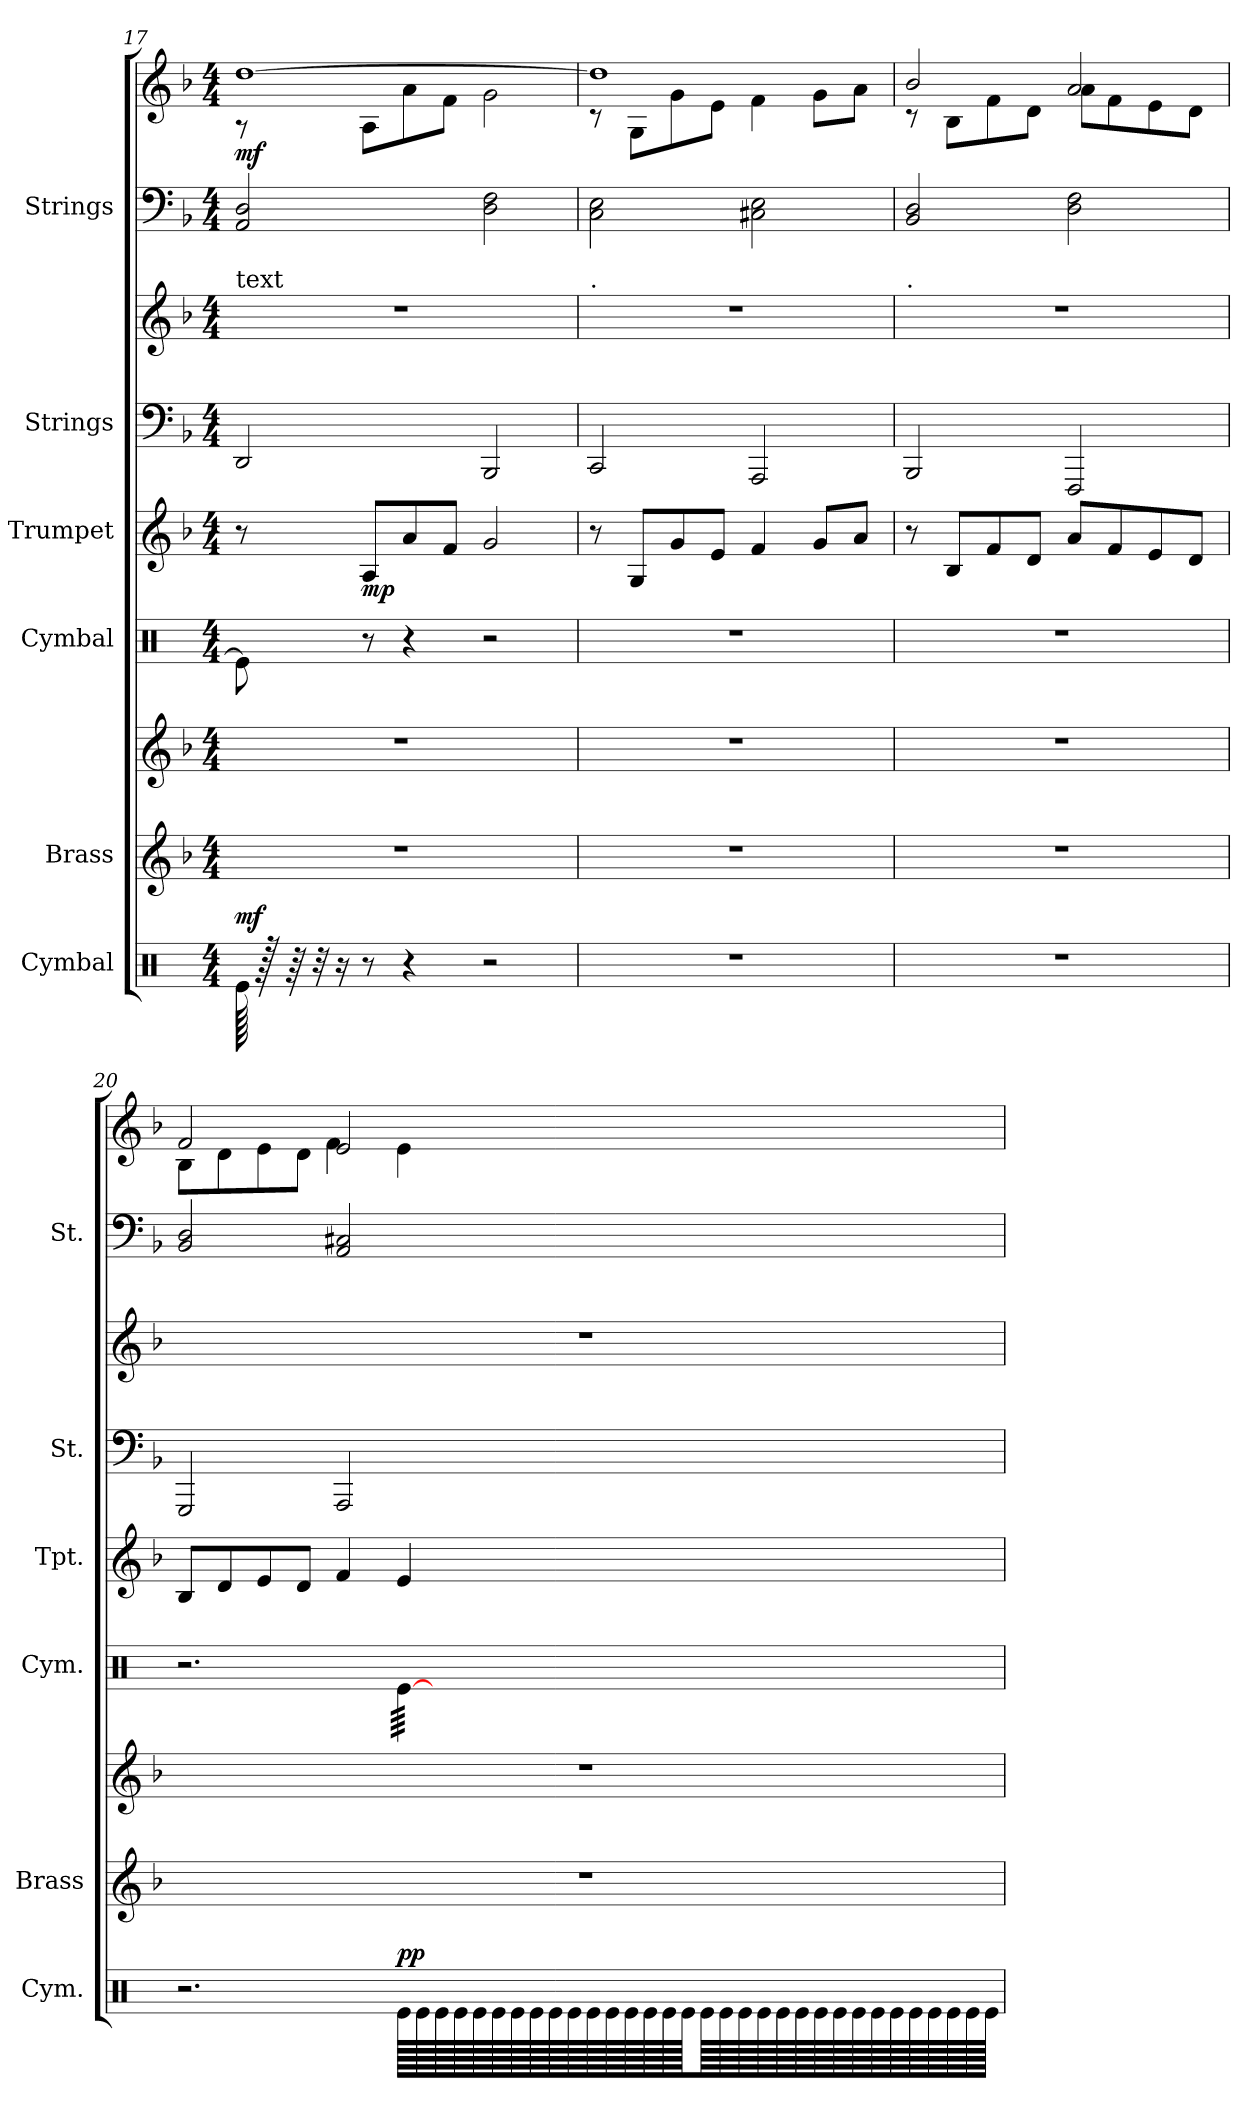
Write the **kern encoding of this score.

**kern	**dynam	**kern	**kern	**kern	**kern	**dynam	**kern	**kern	**dynam	**kern	**kern	**dynam
*part6	*part6	*part5	*part5	*part4	*part3	*part3	*part2	*part2	*part2	*part1	*part1	*part1
*staff9	*staff9	*staff8	*staff7	*staff6	*staff5	*staff5	*staff4	*staff3	*staff3/4	*staff2	*staff1	*staff1/2
*I"Cymbal	*	*I"Brass	*	*I"Cymbal	*I"Trumpet	*	*I"Strings	*	*	*I"Strings	*	*
*I'Cym.	*	*I'Brass	*	*I'Cym.	*I'Tpt.	*	*I'St.	*	*	*I'St.	*	*
!!LO:LB:g=z
*clefX	*	*clefG2	*clefG2	*clefX	*clefG2	*	*clefF4	*clefG2	*	*clefF4	*clefG2	*
*	*	*ITrd7c12	*ITrd7c12	*	*	*	*	*	*	*	*	*
*k[]	*	*k[b-]	*k[b-]	*k[]	*k[b-]	*	*k[b-]	*k[b-]	*	*k[b-]	*k[b-]	*
*M4/4	*	*M4/4	*M4/4	*M4/4	*M4/4	*	*M4/4	*M4/4	*	*M4/4	*M4/4	*
=17	=17	=17	=17	=17	=17	=17	=17	=17	=17	=17	=17	=17
*	*	*	*	*	*	*	*	*	*	*	*^	*
!	!	!	!	!	!	!	!	!LO:TX:a:t=text	!	!	!	!	!
!	!LO:DY:a	!	!	!	!	!	!	!	!LO:DY:b=2	!	!	!	!
!	!	!	!	!	!	!	!	!	!LO:DY:n=1:b	!	!	!	!LO:DY:b
128Re\	mf	1r	1r	8Re\]	8r	.	2DD/	1r	f mf	2AA/ 2D/	[1dd	8r	mf
128r	.	.	.	.	.	.	.	.	.	.	.	.	.
64r	.	.	.	.	.	.	.	.	.	.	.	.	.
32r	.	.	.	.	.	.	.	.	.	.	.	.	.
16r	.	.	.	.	.	.	.	.	.	.	.	.	.
!	!	!	!	!	!	!LO:DY:b	!	!	!	!	!	!	!
8r	.	.	.	8r	8A/L	mp	.	.	.	.	.	8A\L	.
4r	.	.	.	4r	8a/	.	.	.	.	.	.	8a\	.
.	.	.	.	.	8f/J	.	.	.	.	.	.	8f\J	.
2r	.	.	.	2r	2g/	.	2BBB-/	.	.	2D\ 2F\	.	2g\	.
=18	=18	=18	=18	=18	=18	=18	=18	=18	=18	=18	=18	=18	=18
!	!	!	!	!	!	!	!	!LO:TX:a:t=.	!	!	!	!	!
1r	.	1r	1r	1r	8r	.	2CC/	1r	.	2C\ 2E\	1dd]	8r	.
.	.	.	.	.	8G/L	.	.	.	.	.	.	8G\L	.
.	.	.	.	.	8g/	.	.	.	.	.	.	8g\	.
.	.	.	.	.	8e/J	.	.	.	.	.	.	8e\J	.
.	.	.	.	.	4f/	.	2AAA/	.	.	2C#X\ 2E\	.	4f\	.
.	.	.	.	.	8g/L	.	.	.	.	.	.	8g\L	.
.	.	.	.	.	8a/J	.	.	.	.	.	.	8a\J	.
=19	=19	=19	=19	=19	=19	=19	=19	=19	=19	=19	=19	=19	=19
!	!	!	!	!	!	!	!	!LO:TX:a:t=.	!	!	!	!	!
1r	.	1r	1r	1r	8r	.	2BBB-/	1r	.	2BB-/ 2D/	2b-/	8r	.
.	.	.	.	.	8B-/L	.	.	.	.	.	.	8B-\L	.
.	.	.	.	.	8f/	.	.	.	.	.	.	8f\	.
.	.	.	.	.	8d/J	.	.	.	.	.	.	8d\J	.
.	.	.	.	.	8a/L	.	2FFF/	.	.	2D\ 2F\	2a/	8a\L	.
.	.	.	.	.	8f/	.	.	.	.	.	.	8f\	.
.	.	.	.	.	8e/	.	.	.	.	.	.	8e\	.
.	.	.	.	.	8d/J	.	.	.	.	.	.	8d\J	.
=20	=20	=20	=20	=20	=20	=20	=20	=20	=20	=20	=20	=20	=20
2.r	.	1r	1r	2.r	8B-/L	.	2GGG/	1r	.	2BB-/ 2D/	2f/	8B-\L	.
.	.	.	.	.	8d/	.	.	.	.	.	.	8d\	.
.	.	.	.	.	8e/	.	.	.	.	.	.	8e\	.
.	.	.	.	.	8d/J	.	.	.	.	.	.	8d\J	.
.	.	.	.	.	4f/	.	2AAA/	.	.	2AA/ 2C#X/	2e/	4f\	.
!	!LO:DY:a	!	!	!	!	!	!	!	!	!	!	!	!
*	*	*	*	*tremolo	*	*	*	*	*	*	*	*	*
128Re\LLLLL	pp	.	.	[64Re\LLLL	4e/	.	.	.	.	.	.	4e\	.
128Re\	.	.	.	.	.	.	.	.	.	.	.	.	.
128Re\	.	.	.	64Re\	.	.	.	.	.	.	.	.	.
128Re\	.	.	.	.	.	.	.	.	.	.	.	.	.
128Re\	.	.	.	64Re\	.	.	.	.	.	.	.	.	.
128Re\	.	.	.	.	.	.	.	.	.	.	.	.	.
128Re\	.	.	.	64Re\	.	.	.	.	.	.	.	.	.
128Re\	.	.	.	.	.	.	.	.	.	.	.	.	.
128Re\	.	.	.	64Re\	.	.	.	.	.	.	.	.	.
128Re\	.	.	.	.	.	.	.	.	.	.	.	.	.
128Re\	.	.	.	64Re\	.	.	.	.	.	.	.	.	.
128Re\	.	.	.	.	.	.	.	.	.	.	.	.	.
128Re\	.	.	.	64Re\	.	.	.	.	.	.	.	.	.
128Re\	.	.	.	.	.	.	.	.	.	.	.	.	.
128Re\	.	.	.	64Re\	.	.	.	.	.	.	.	.	.
128Re\JJJJ	.	.	.	.	.	.	.	.	.	.	.	.	.
128Re\LLLL	.	.	.	64Re\	.	.	.	.	.	.	.	.	.
128Re\	.	.	.	.	.	.	.	.	.	.	.	.	.
128Re\	.	.	.	64Re\	.	.	.	.	.	.	.	.	.
128Re\	.	.	.	.	.	.	.	.	.	.	.	.	.
128Re\	.	.	.	64Re\	.	.	.	.	.	.	.	.	.
128Re\	.	.	.	.	.	.	.	.	.	.	.	.	.
128Re\	.	.	.	64Re\	.	.	.	.	.	.	.	.	.
128Re\	.	.	.	.	.	.	.	.	.	.	.	.	.
128Re\	.	.	.	64Re\	.	.	.	.	.	.	.	.	.
128Re\	.	.	.	.	.	.	.	.	.	.	.	.	.
128Re\	.	.	.	64Re\	.	.	.	.	.	.	.	.	.
128Re\	.	.	.	.	.	.	.	.	.	.	.	.	.
128Re\	.	.	.	64Re\	.	.	.	.	.	.	.	.	.
128Re\	.	.	.	.	.	.	.	.	.	.	.	.	.
128Re\	.	.	.	64Re\JJJJ	.	.	.	.	.	.	.	.	.
*	*	*	*	*Xtremolo	*	*	*	*	*	*	*	*	*
128Re\JJJJJ	.	.	.	.	.	.	.	.	.	.	.	.	.
*	*	*	*	*	*	*	*	*	*	*	*v	*v	*
=	=	=	=	=	=	=	=	=	=	=	=	=
*-	*-	*-	*-	*-	*-	*-	*-	*-	*-	*-	*-	*-
